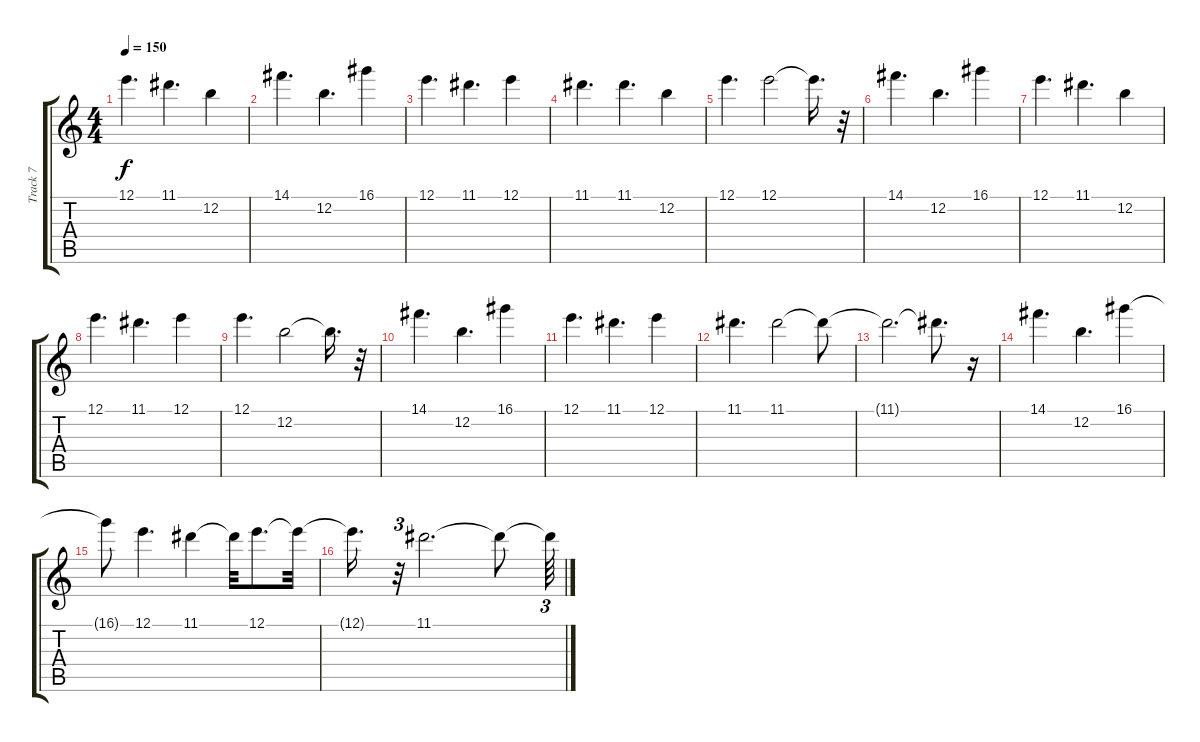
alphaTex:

\track ("Track 7" "Track 7") {instrument electricguitarclean}
\staff {score tabs}
\tuning (E4 B3 G3 D3 A2 E2) {hide}
\ts (4 4)
\tempo 150
\clef g2
\ks c
12.1.4{d dy f balance 8} 11.1.4{d balance 10} 12.2.4{balance 12} |
14.1.4{d balance 14} 12.2.4{d balance 12} 16.1.4{balance 10} |
12.1.4{d balance 9} 11.1.4{d balance 6} 12.1.4{balance 4} |
11.1.4{d balance 2} 11.1.4{d balance 4} 12.2.4{balance 6} |
12.1.4{d balance 8} 12.1.2{balance 10} 12.1{t}.16{d} r.32 |
14.1.4{d balance 14} 12.2.4{d balance 12} 16.1.4{balance 10} |
12.1.4{d balance 9} 11.1.4{d balance 6} 12.2.4{balance 4} |
12.1.4{d balance 2} 11.1.4{d balance 4} 12.1.4{balance 6} |
12.1.4{d balance 8} 12.2.2{balance 10} 12.2{t}.16{d} r.32 |
14.1.4{d balance 14} 12.2.4{d balance 12} 16.1.4{balance 10} |
12.1.4{d balance 9} 11.1.4{d balance 6} 12.1.4{balance 4} |
11.1.4{d balance 2} 11.1.2{balance 4} 11.1{t}.8 |
11.1{t}.2{d} 11.1{t}.8{d} r.16 |
14.1.4{d balance 14} 12.2.4{d balance 12} 16.1.4{balance 10} |
16.1{t}.8 12.1.4{d balance 8} 11.1.4{balance 6} 11.1{t}.32 12.1.8{d balance 4} 12.1{t}.32 |
12.1{t}.16{d} r.32{tu (3 2)} 11.1.2{d balance 2} 11.1{t}.8 11.1{t}.64{tu (3 2)}
